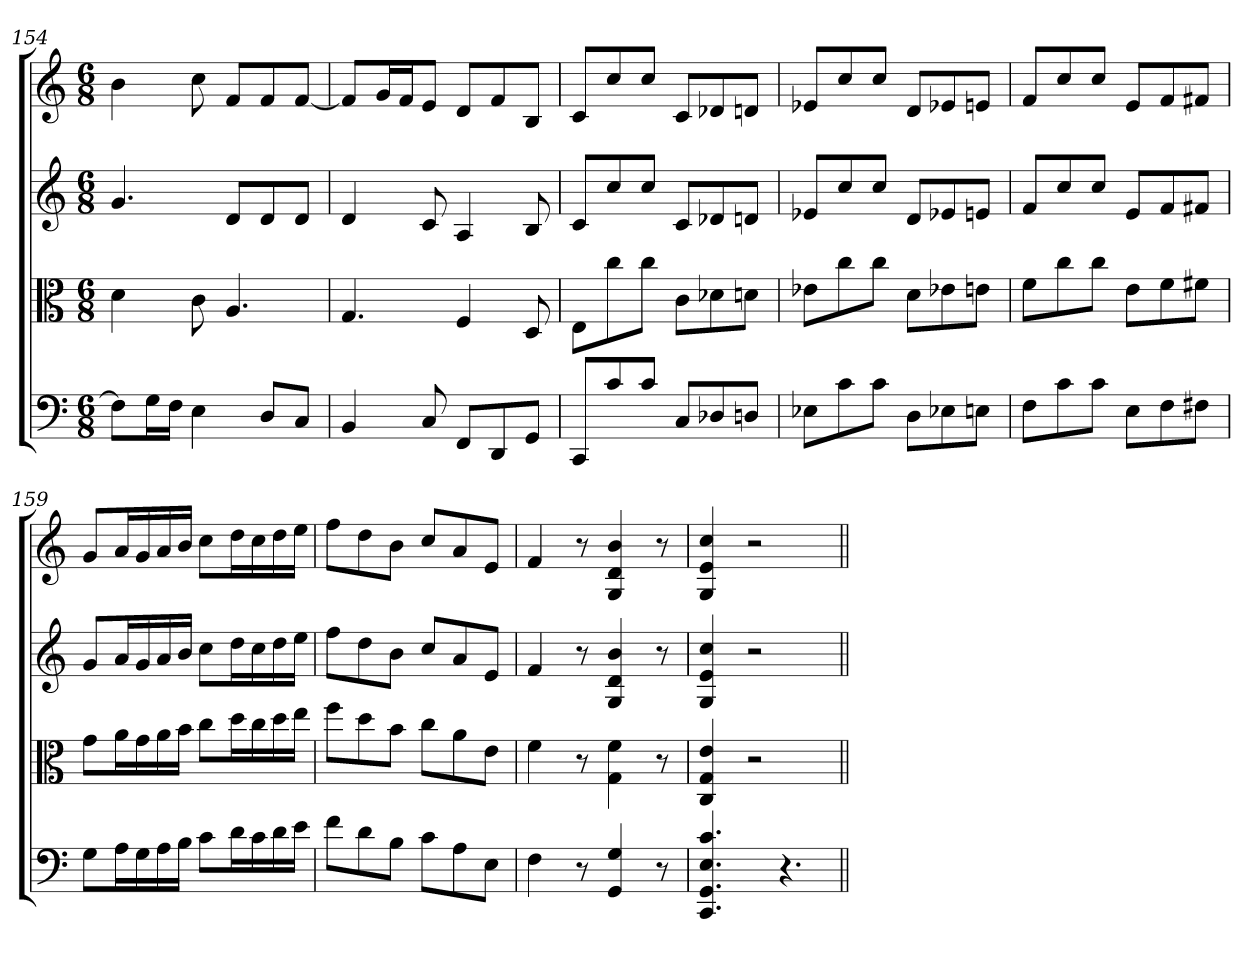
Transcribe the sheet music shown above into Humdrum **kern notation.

**kern	**kern	**kern	**kern
*part4	*part3	*part2	*part1
*staff4	*staff3	*staff2	*staff1
*clefF4	*clefC3	*clefG2	*clefG2
*k[]	*k[]	*k[]	*k[]
*M6/8	*M6/8	*M6/8	*M6/8
=154	=154	=154	=154
8FL]	4d	4.g	4b
16GL	.	.	.
16FJJ	.	.	.
4E	8c	.	8cc
.	4.A	8dL	8fL
8DL	.	8d	8f
8CJ	.	8dJ	[8fJ
=155	=155	=155	=155
4BB	4.G	4d	8fL]
.	.	.	16gL
.	.	.	16fJ
8C	.	8c	8eJ
8FFL	4F	4A	8dL
8DD	.	.	8f
8GGJ	8D	8B	8BJ
=156	=156	=156	=156
8CCL	8EL	8cL	8cL
8c	8cc	8cc	8cc
8cJ	8ccJ	8ccJ	8ccJ
8CL	8cL	8cL	8cL
8D-X	8d-X	8d-X	8d-X
8DnJ	8dnJ	8dnJ	8dnJ
=157	=157	=157	=157
8E-XL	8e-XL	8e-XL	8e-XL
8c	8cc	8cc	8cc
8cJ	8ccJ	8ccJ	8ccJ
8DL	8dL	8dL	8dL
8E-X	8e-X	8e-X	8e-X
8EnJ	8enJ	8enJ	8enJ
=158	=158	=158	=158
8FL	8fL	8fL	8fL
8c	8cc	8cc	8cc
8cJ	8ccJ	8ccJ	8ccJ
8EL	8eL	8eL	8eL
8F	8f	8f	8f
8F#XJ	8f#XJ	8f#XJ	8f#XJ
=159	=159	=159	=159
8GL	8gL	8gL	8gL
16AL	16aL	16aL	16aL
16G	16g	16g	16g
16A	16a	16a	16a
16BJJ	16bJJ	16bJJ	16bJJ
8cL	8ccL	8ccL	8ccL
16dL	16ddL	16ddL	16ddL
16c	16cc	16cc	16cc
16d	16dd	16dd	16dd
16eJJ	16eeJJ	16eeJJ	16eeJJ
=160	=160	=160	=160
8fL	8ffL	8ffL	8ffL
8d	8dd	8dd	8dd
8BJ	8bJ	8bJ	8bJ
8cL	8ccL	8ccL	8ccL
8A	8a	8a	8a
8EJ	8eJ	8eJ	8eJ
=161	=161	=161	=161
4F	4f	4f	4f
8r	8r	8r	8r
4GG 4G	4f 4G	4b 4G 4d	4G 4b 4d
8r	8r	8r	8r
=162	=162	=162	=162
4.c 4.GG 4.E 4.CC	4G 4C 4e	4cc 4G 4e	4cc 4e 4G
.	2r	2r	2r
4.r	.	.	.
=||	=||	=||	=||
*-	*-	*-	*-
